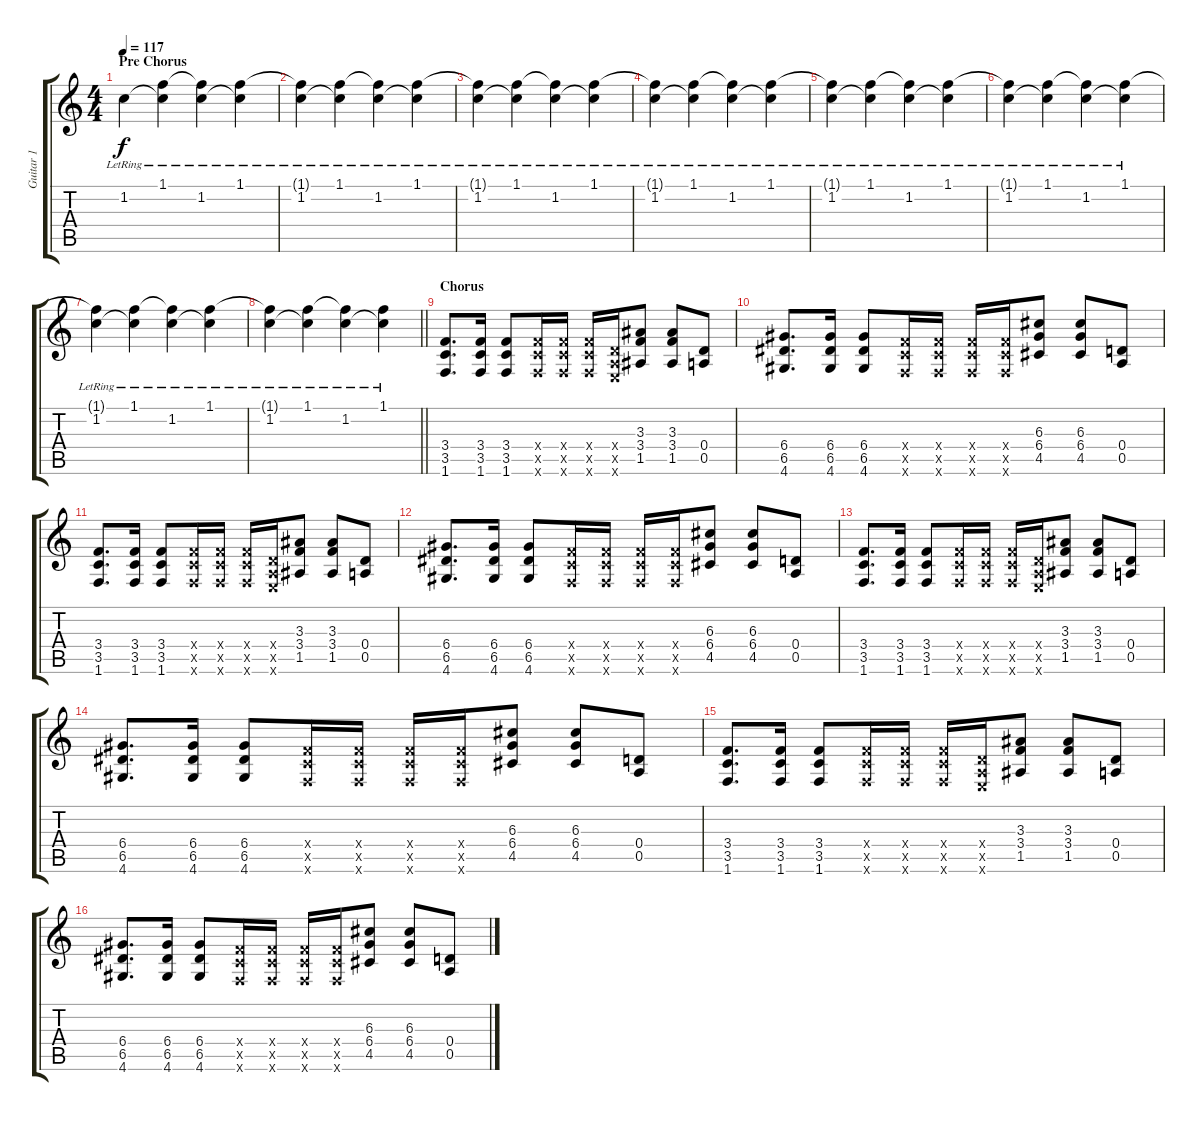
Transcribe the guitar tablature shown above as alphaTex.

\track ("Guitar 1" "Guitar 1") {instrument distortionguitar}
\staff {score tabs}
\tuning (E4 B3 G3 D3 A2 E2) {hide}
\ts (4 4)
\section ("" "Pre Chorus")
\tempo 117
\clef g2
\ks c
1.2{lr}.4{dy f instrument electricguitarclean} (1.1{lr} 1.2{t}).4 (1.1{t} 1.2{lr}).4 (1.1{lr} 1.2{t}).4 |
(1.1{t} 1.2{lr}).4 (1.1{lr} 1.2{t}).4 (1.1{t} 1.2{lr}).4 (1.1{lr} 1.2{t}).4 |
(1.1{t} 1.2{lr}).4 (1.1{lr} 1.2{t}).4 (1.1{t} 1.2{lr}).4 (1.1{lr} 1.2{t}).4 |
(1.1{t} 1.2{lr}).4 (1.1{lr} 1.2{t}).4 (1.1{t} 1.2{lr}).4 (1.1{lr} 1.2{t}).4 |
(1.1{t} 1.2{lr}).4 (1.1{lr} 1.2{t}).4 (1.1{t} 1.2{lr}).4 (1.1{lr} 1.2{t}).4 |
(1.1{t} 1.2{lr}).4 (1.1{lr} 1.2{t}).4 (1.1{t} 1.2{lr}).4 (1.1{lr} 1.2{t}).4 |
(1.1{t} 1.2{lr}).4 (1.1{lr} 1.2{t}).4 (1.1{t} 1.2{lr}).4 (1.1{lr} 1.2{t}).4 |
\barLineRight lightlight
(1.1{t} 1.2{lr}).4 (1.1{lr} 1.2{t}).4 (1.1{t} 1.2{lr}).4 (1.1{lr} 1.2{t}).4 |
\section ("" "Chorus")
(3.4 3.5 1.6).8{d instrument distortionguitar} (3.4 3.5 1.6).16 (3.4 3.5 1.6).8 (3.4{x} 3.5{x} 1.6{x}).16 (3.4{x} 3.5{x} 1.6{x}).16 (3.4{x} 3.5{x} 1.6{x}).16 (0.4{x} 0.5{x} 0.6{x}).16 (3.3 3.4 1.5).8 (3.3 3.4 1.5).8 (0.4 0.5).8 |
(6.4 6.5 4.6).8{d} (6.4 6.5 4.6).16 (6.4 6.5 4.6).8 (3.4{x} 3.5{x} 1.6{x}).16 (3.4{x} 3.5{x} 1.6{x}).16 (3.4{x} 3.5{x} 1.6{x}).16 (3.4{x} 3.5{x} 1.6{x}).16 (6.3 6.4 4.5).8 (6.3 6.4 4.5).8 (0.4 0.5).8 |
(3.4 3.5 1.6).8{d} (3.4 3.5 1.6).16 (3.4 3.5 1.6).8 (3.4{x} 3.5{x} 1.6{x}).16 (3.4{x} 3.5{x} 1.6{x}).16 (3.4{x} 3.5{x} 1.6{x}).16 (0.4{x} 0.5{x} 0.6{x}).16 (3.3 3.4 1.5).8 (3.3 3.4 1.5).8 (0.4 0.5).8 |
(6.4 6.5 4.6).8{d} (6.4 6.5 4.6).16 (6.4 6.5 4.6).8 (3.4{x} 3.5{x} 1.6{x}).16 (3.4{x} 3.5{x} 1.6{x}).16 (3.4{x} 3.5{x} 1.6{x}).16 (3.4{x} 3.5{x} 1.6{x}).16 (6.3 6.4 4.5).8 (6.3 6.4 4.5).8 (0.4 0.5).8 |
(3.4 3.5 1.6).8{d} (3.4 3.5 1.6).16 (3.4 3.5 1.6).8 (3.4{x} 3.5{x} 1.6{x}).16 (3.4{x} 3.5{x} 1.6{x}).16 (3.4{x} 3.5{x} 1.6{x}).16 (0.4{x} 0.5{x} 0.6{x}).16 (3.3 3.4 1.5).8 (3.3 3.4 1.5).8 (0.4 0.5).8 |
(6.4 6.5 4.6).8{d} (6.4 6.5 4.6).16 (6.4 6.5 4.6).8 (3.4{x} 3.5{x} 1.6{x}).16 (3.4{x} 3.5{x} 1.6{x}).16 (3.4{x} 3.5{x} 1.6{x}).16 (3.4{x} 3.5{x} 1.6{x}).16 (6.3 6.4 4.5).8 (6.3 6.4 4.5).8 (0.4 0.5).8 |
(3.4 3.5 1.6).8{d} (3.4 3.5 1.6).16 (3.4 3.5 1.6).8 (3.4{x} 3.5{x} 1.6{x}).16 (3.4{x} 3.5{x} 1.6{x}).16 (3.4{x} 3.5{x} 1.6{x}).16 (0.4{x} 0.5{x} 0.6{x}).16 (3.3 3.4 1.5).8 (3.3 3.4 1.5).8 (0.4 0.5).8 |
(6.4 6.5 4.6).8{d} (6.4 6.5 4.6).16 (6.4 6.5 4.6).8 (3.4{x} 3.5{x} 1.6{x}).16 (3.4{x} 3.5{x} 1.6{x}).16 (3.4{x} 3.5{x} 1.6{x}).16 (3.4{x} 3.5{x} 1.6{x}).16 (6.3 6.4 4.5).8 (6.3 6.4 4.5).8 (0.4 0.5).8
